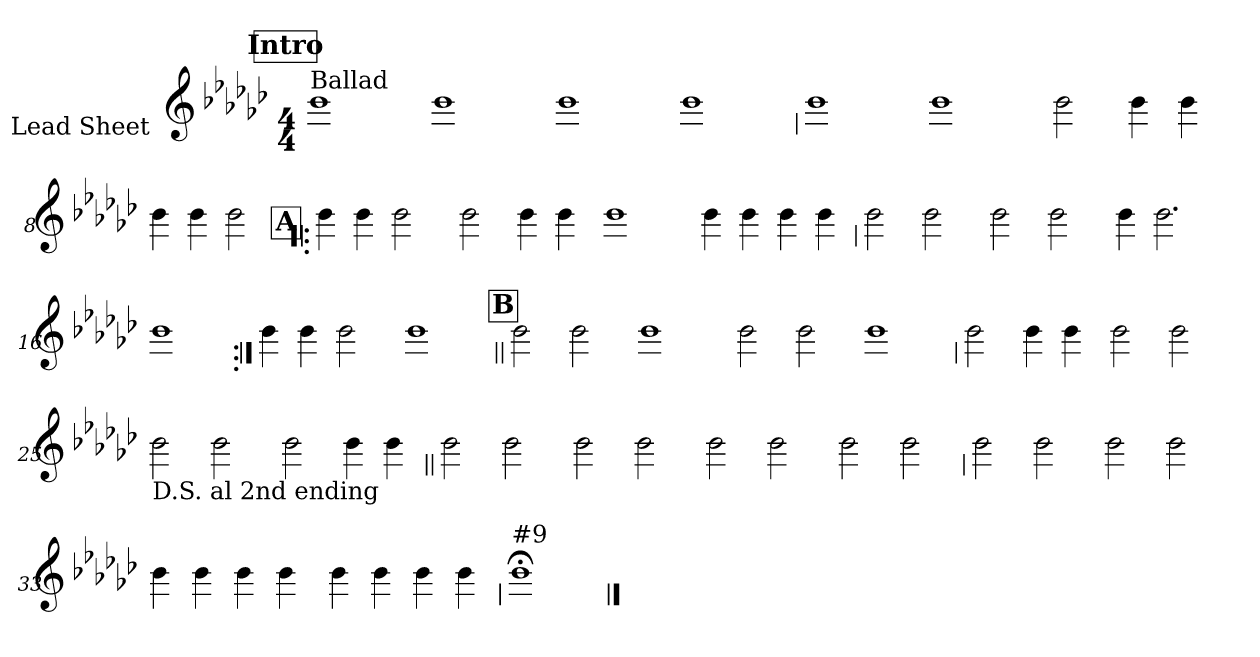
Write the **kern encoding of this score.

**kern
*part1
*staff1
*I"Lead Sheet
*stria0
*clefG2
*k[b-e-a-d-g-c-]
*e-:
*M4/4
!!LO:REH:place=s1:a:t=Intro
=1||
!LO:TX:a:t=Ballad
1b-
=2-
1b-
=3-
1b-
=4-
1b-
!!LO:LB:g=z
=5
1b-
=6-
1b-
=7-
2b-
4b-
4b-
=8-
4b-
4b-
2b-
!!LO:LB:g=z
!!LO:REH:place=s1:a:t=A
=9!|:
4b-
4b-
2b-
=10-
2b-
4b-
4b-
=11-
1b-
=12-
4b-
4b-
4b-
4b-
!!LO:LB:g=z
=13
2b-
2b-
=14-
2b-
2b-
=15-
4b-
2.b-
=16-
1b-
!!LO:LB:g=z
=17:|!
4b-
4b-
2b-
=18-
1b-
!!LO:LB:g=z
!!LO:REH:place=s1:a:t=B
=19||
2b-
2b-
=20-
1b-
=21-
2b-
2b-
=22-
1b-
!!LO:LB:g=z
=23
2b-
4b-
4b-
=24-
2b-
2b-
=25-
!LO:TX:b:t=D.S. al 2nd ending
2b-
2b-
=26-
2b-
4b-
4b-
!!LO:LB:g=z
=27||
2b-
2b-
=28-
2b-
2b-
=29-
2b-
2b-
=30-
2b-
2b-
!!LO:LB:g=z
=31
2b-
2b-
=32-
2b-
2b-
=33-
4b-
4b-
4b-
4b-
=34-
4b-
4b-
4b-
4b-
!!LO:LB:g=z
=35
!LO:TX:a:t=#9
1b-;
==
*-
